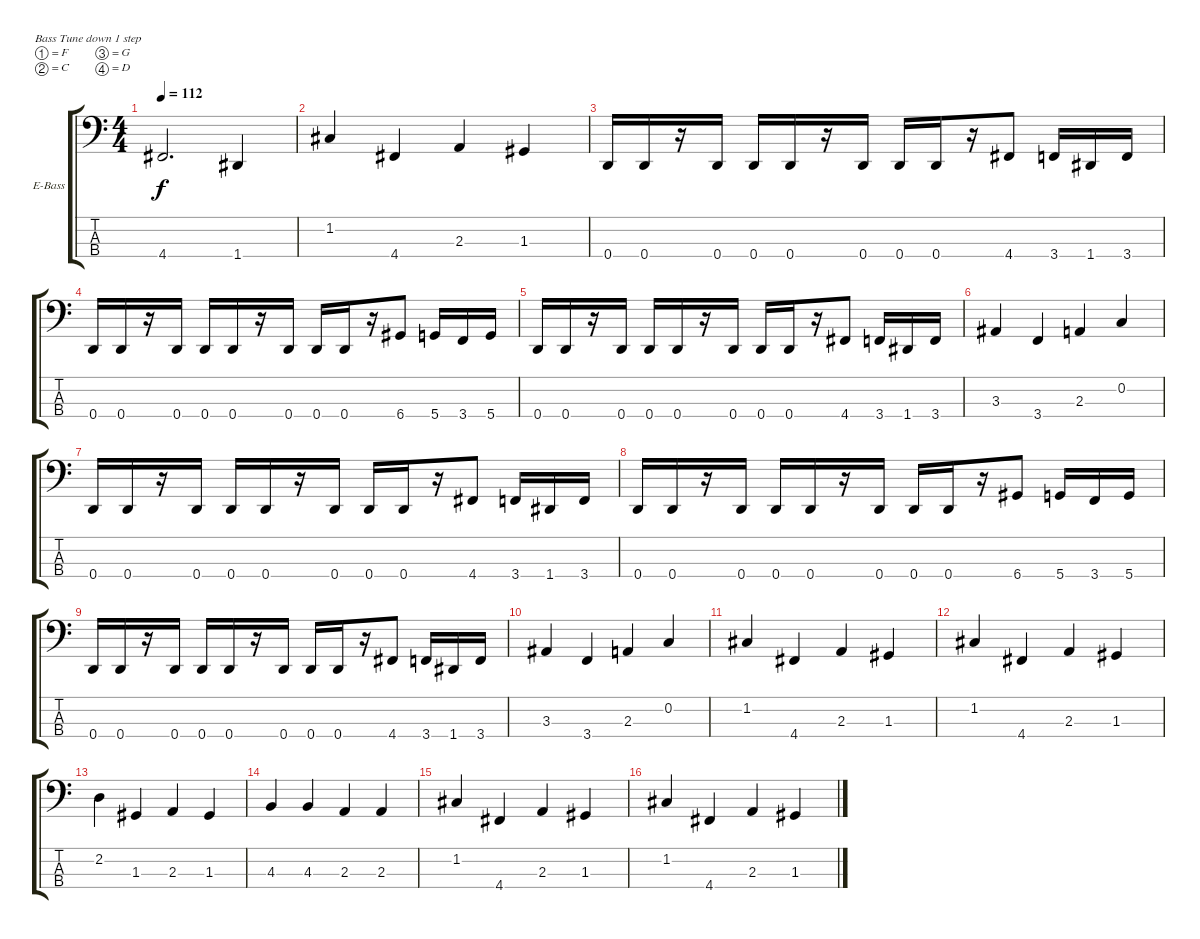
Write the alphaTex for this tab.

\bracketExtendMode groupsimilarinstruments
\firstSystemTrackNameOrientation horizontal
\otherSystemsTrackNameOrientation horizontal
\track ("Robin" "E-Bass") {instrument electricbasspick}
\staff {score tabs}
\tuning (F2 C2 G1 D1)
\ts (4 4)
\tempo 112
\clef f4
\ks c
4.4.2{d dy f} 1.4.4 |
1.2.4 4.4.4 2.3.4 1.3.4 |
0.4.16 0.4.16 r.16 0.4.16 0.4.16 0.4.16 r.16 0.4.16 0.4.16 0.4.16 r.16 4.4.8 3.4.16 1.4.16 3.4.16 |
0.4.16 0.4.16 r.16 0.4.16 0.4.16 0.4.16 r.16 0.4.16 0.4.16 0.4.16 r.16 6.4.8 5.4.16 3.4.16 5.4.16 |
0.4.16 0.4.16 r.16 0.4.16 0.4.16 0.4.16 r.16 0.4.16 0.4.16 0.4.16 r.16 4.4.8 3.4.16 1.4.16 3.4.16 |
3.3.4 3.4.4 2.3.4 0.2.4 |
0.4.16 0.4.16 r.16 0.4.16 0.4.16 0.4.16 r.16 0.4.16 0.4.16 0.4.16 r.16 4.4.8 3.4.16 1.4.16 3.4.16 |
0.4.16 0.4.16 r.16 0.4.16 0.4.16 0.4.16 r.16 0.4.16 0.4.16 0.4.16 r.16 6.4.8 5.4.16 3.4.16 5.4.16 |
0.4.16 0.4.16 r.16 0.4.16 0.4.16 0.4.16 r.16 0.4.16 0.4.16 0.4.16 r.16 4.4.8 3.4.16 1.4.16 3.4.16 |
3.3.4 3.4.4 2.3.4 0.2.4 |
1.2.4 4.4.4 2.3.4 1.3.4 |
1.2.4 4.4.4 2.3.4 1.3.4 |
2.2.4 1.3.4 2.3.4 1.3.4 |
4.3.4 4.3.4 2.3.4 2.3.4 |
1.2.4 4.4.4 2.3.4 1.3.4 |
1.2.4 4.4.4 2.3.4 1.3.4
